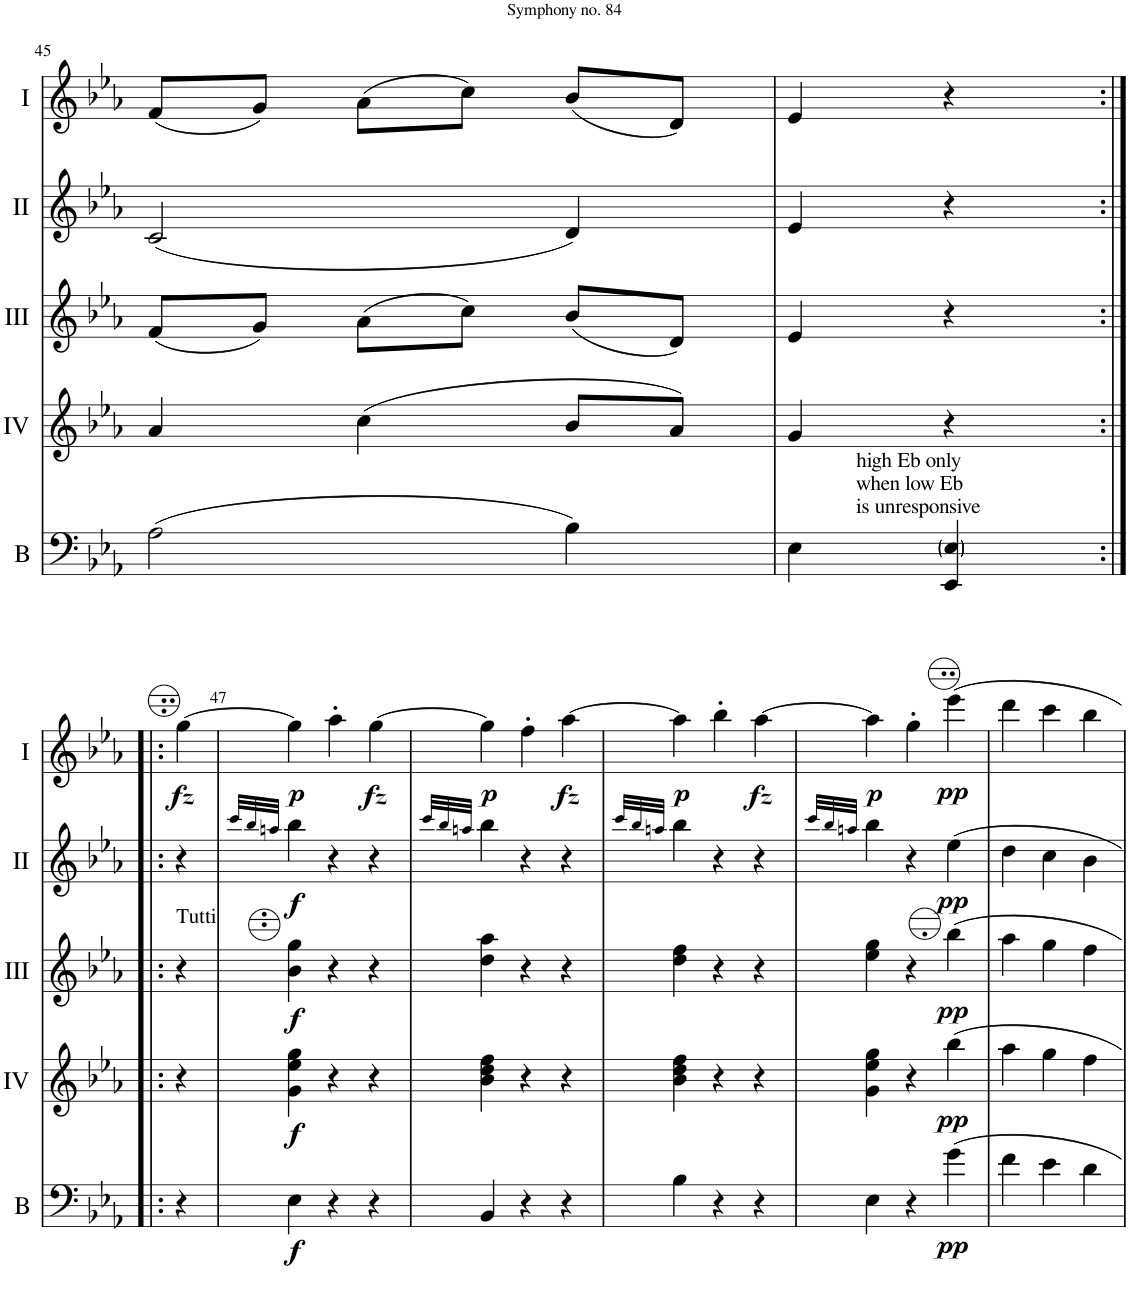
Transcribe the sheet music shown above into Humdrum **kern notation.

**kern	**dynam	**kern	**dynam	**kern	**dynam	**kern	**dynam	**kern	**dynam
*part5	*part5	*part4	*part4	*part3	*part3	*part2	*part2	*part1	*part1
*staff5	*staff5	*staff4	*staff4	*staff3	*staff3	*staff2	*staff2	*staff1	*staff1
*I"Bass	*	*I"Acc. 4	*	*I"Acc. 3	*	*I"Acc. 2	*	*I"Acc. 1	*
*I'B	*	*	*	*	*	*	*	*	*
!!LO:PB:g=z
*clefF4	*	*clefG2	*	*clefG2	*	*clefG2	*	*clefG2	*
*Trd7c12	*	*Trd7c12	*	*Trd7c12	*	*	*	*	*
*k[b-e-a-]	*	*k[b-e-a-]	*	*k[b-e-a-]	*	*k[b-e-a-]	*	*k[b-e-a-]	*
*M3/4	*	*M3/4	*	*M3/4	*	*M3/4	*	*M3/4	*
=45	=45	=45	=45	=45	=45	=45	=45	=45	=45
(2A-\	.	4a-/	.	(8f/L	.	(2c/	.	(8f/L	.
.	.	.	.	8g/J)	.	.	.	8g/J)	.
.	.	(4cc\	.	(8a-\L	.	.	.	(8a-\L	.
.	.	.	.	8cc\J)	.	.	.	8cc\J)	.
4B-\)	.	8b-/L	.	(8b-/L	.	4d/)	.	(8b-/L	.
.	.	8a-/J)	.	8d/J)	.	.	.	8d/J)	.
=46	=46	=46	=46	=46	=46	=46	=46	=46	=46
4E-\	.	4g/	.	4e-/	.	4e-/	.	4e-/	.
!LO:TX:a:t=high Eb only	!	!	!	!	!	!	!	!	!
!LO:TX:a:t=when low Eb	!	!	!	!	!	!	!	!	!
!LO:TX:a:t=is unresponsive	!	!	!	!	!	!	!	!	!
4EE-/ 4E-/	.	4r	.	4r	.	4r	.	4r	.
!!LO:LB:g=z
=46X3:|!|:	=46X3:|!|:	=46X3:|!|:	=46X3:|!|:	=46X3:|!|:	=46X3:|!|:	=46X3:|!|:	=46X3:|!|:	=46X3:|!|:	=46X3:|!|:
!	!	!	!	!LO:TX:a:t=Tutti	!	!	!	!	!
!	!	!	!	!	!	!	!	!	!LO:DY:b
4r	.	4r	.	4r	.	4r	.	[4gg\	fz
=47	=47	=47	=47	=47	=47	=47	=47	=47	=47
.	.	.	.	.	.	32qccc/LLL	.	.	.
.	.	.	.	.	.	32qbb-/	.	.	.
.	.	.	.	.	.	32qaan/JJJ	.	.	.
!	!LO:DY:b	!	!LO:DY:b	!	!LO:DY:b	!	!LO:DY:b	!	!LO:DY:b
4E-\	f	4g\ 4ee-\ 4gg\	f	4bb-\ 4ggg\	f	4bb-\	f	4gg\]	p
4r	.	4r	.	4r	.	4r	.	4aa-'\	.
!	!	!	!	!	!	!	!	!	!LO:DY:b
4r	.	4r	.	4r	.	4r	.	[4gg\	fz
=48	=48	=48	=48	=48	=48	=48	=48	=48	=48
.	.	.	.	.	.	32qccc/LLL	.	.	.
.	.	.	.	.	.	32qbb-/	.	.	.
.	.	.	.	.	.	32qaan/JJJ	.	.	.
!	!	!	!	!	!	!	!	!	!LO:DY:b
4BB-/	.	4b-\ 4dd\ 4ff\	.	4ddd\ 4aaa-\	.	4bb-\	.	4gg\]	p
4r	.	4r	.	4r	.	4r	.	4ff'\	.
!	!	!	!	!	!	!	!	!	!LO:DY:b
4r	.	4r	.	4r	.	4r	.	[4aa-\	fz
=49	=49	=49	=49	=49	=49	=49	=49	=49	=49
.	.	.	.	.	.	32qccc/LLL	.	.	.
.	.	.	.	.	.	32qbb-/	.	.	.
.	.	.	.	.	.	32qaan/JJJ	.	.	.
!	!	!	!	!	!	!	!	!	!LO:DY:b
4B-\	.	4b-\ 4dd\ 4ff\	.	4ddd\ 4fff\	.	4bb-\	.	4aa-\]	p
4r	.	4r	.	4r	.	4r	.	4bb-'\	.
!	!	!	!	!	!	!	!	!	!LO:DY:b
4r	.	4r	.	4r	.	4r	.	[4aa-\	fz
=50	=50	=50	=50	=50	=50	=50	=50	=50	=50
.	.	.	.	.	.	32qccc/LLL	.	.	.
.	.	.	.	.	.	32qbb-/	.	.	.
.	.	.	.	.	.	32qaan/JJJ	.	.	.
!	!	!	!	!	!	!	!	!	!LO:DY:b
4E-\	.	4g\ 4ee-\ 4gg\	.	4eee-\ 4ggg\	.	4bb-\	.	4aa-\]	p
4r	.	4r	.	4r	.	4r	.	4gg'\	.
!	!LO:DY:b	!	!LO:DY:b	!	!LO:DY:b	!	!LO:DY:b	!	!LO:DY:b
4g\	pp	4bb-\	pp	4bb-\	pp	4ee-\	pp	4eee-\	pp
=51	=51	=51	=51	=51	=51	=51	=51	=51	=51
4f\	.	4aa-\	.	4aa-\	.	4dd\	.	4ddd\	.
4e-\	.	4gg\	.	4gg\	.	4cc\	.	4ccc\	.
4d\	.	4ff\	.	4ff\	.	4b-\	.	4bb-\	.
=	=	=	=	=	=	=	=	=	=
*-	*-	*-	*-	*-	*-	*-	*-	*-	*-
